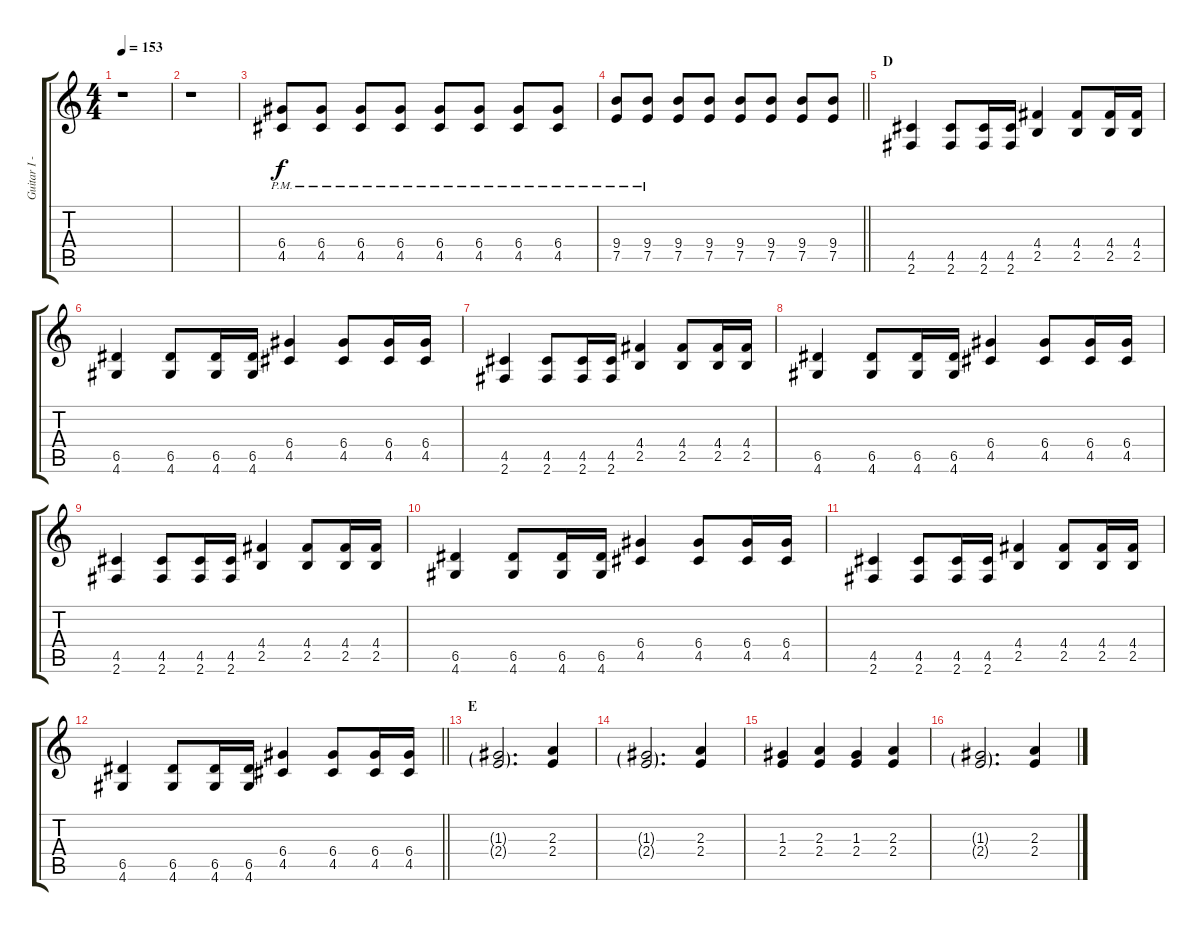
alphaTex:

\track ("Guitar I - Gotoh" "Guitar I -") {instrument distortionguitar}
\staff {score tabs}
\tuning (E4 B3 G3 D3 A2 E2) {hide}
\ts (4 4)
\tempo 153
\clef g2
\ks c
r.1{dy f} |
r.1 |
(6.4{pm} 4.5{pm}).8 (6.4{pm} 4.5{pm}).8 (6.4{pm} 4.5{pm}).8 (6.4{pm} 4.5{pm}).8 (6.4{pm} 4.5{pm}).8 (6.4{pm} 4.5{pm}).8 (6.4{pm} 4.5{pm}).8 (6.4{pm} 4.5{pm}).8 |
\barLineRight lightlight
(9.4{pm} 7.5{pm}).8 (9.4{pm} 7.5{pm}).8 (9.4 7.5).8{volume 11} (9.4 7.5).8{volume 13} (9.4 7.5).8 (9.4 7.5).8 (9.4 7.5).8 (9.4 7.5).8 |
\section ("" "D")
(4.5 2.6).4 (4.5 2.6).8 (4.5 2.6).16 (4.5 2.6).16 (4.4 2.5).4 (4.4 2.5).8 (4.4 2.5).16 (4.4 2.5).16 |
(6.5 4.6).4 (6.5 4.6).8 (6.5 4.6).16 (6.5 4.6).16 (6.4 4.5).4 (6.4 4.5).8 (6.4 4.5).16 (6.4 4.5).16 |
(4.5 2.6).4 (4.5 2.6).8 (4.5 2.6).16 (4.5 2.6).16 (4.4 2.5).4 (4.4 2.5).8 (4.4 2.5).16 (4.4 2.5).16 |
(6.5 4.6).4 (6.5 4.6).8 (6.5 4.6).16 (6.5 4.6).16 (6.4 4.5).4 (6.4 4.5).8 (6.4 4.5).16 (6.4 4.5).16 |
(4.5 2.6).4 (4.5 2.6).8 (4.5 2.6).16 (4.5 2.6).16 (4.4 2.5).4 (4.4 2.5).8 (4.4 2.5).16 (4.4 2.5).16 |
(6.5 4.6).4 (6.5 4.6).8 (6.5 4.6).16 (6.5 4.6).16 (6.4 4.5).4 (6.4 4.5).8 (6.4 4.5).16 (6.4 4.5).16 |
(4.5 2.6).4 (4.5 2.6).8 (4.5 2.6).16 (4.5 2.6).16 (4.4 2.5).4 (4.4 2.5).8 (4.4 2.5).16 (4.4 2.5).16 |
\barLineRight lightlight
(6.5 4.6).4 (6.5 4.6).8 (6.5 4.6).16 (6.5 4.6).16 (6.4 4.5).4 (6.4 4.5).8 (6.4 4.5).16 (6.4 4.5).16 |
\section ("" "E")
(1.3{g} 2.4{g}).2{d} (2.3 2.4).4 |
(1.3{g} 2.4{g}).2{d} (2.3 2.4).4 |
(1.3 2.4).4 (2.3 2.4).4 (1.3 2.4).4 (2.3 2.4).4 |
(1.3{g} 2.4{g}).2{d} (2.3 2.4).4
